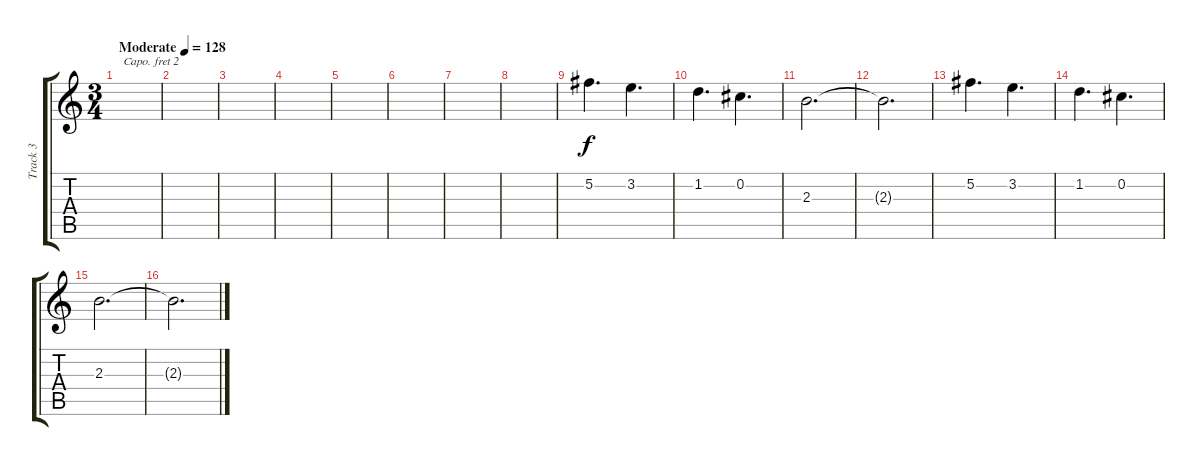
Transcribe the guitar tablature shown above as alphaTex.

\track ("Track 3" "Track 3") {instrument electricguitarjazz}
\staff {score tabs}
\capo 2
\tuning (E4 B3 G3 D3 A2 E2) {hide}
\ts (3 4)
\tempo (128 "Moderate")
\clef g2
\ks c
|
|
|
|
|
|
|
|
5.2.4{d} 3.2.4{d} |
1.2.4{d} 0.2.4{d} |
2.3.2{d} |
2.3{t}.2{d} |
5.2.4{d} 3.2.4{d} |
1.2.4{d} 0.2.4{d} |
2.3.2{d} |
2.3{t}.2{d}
